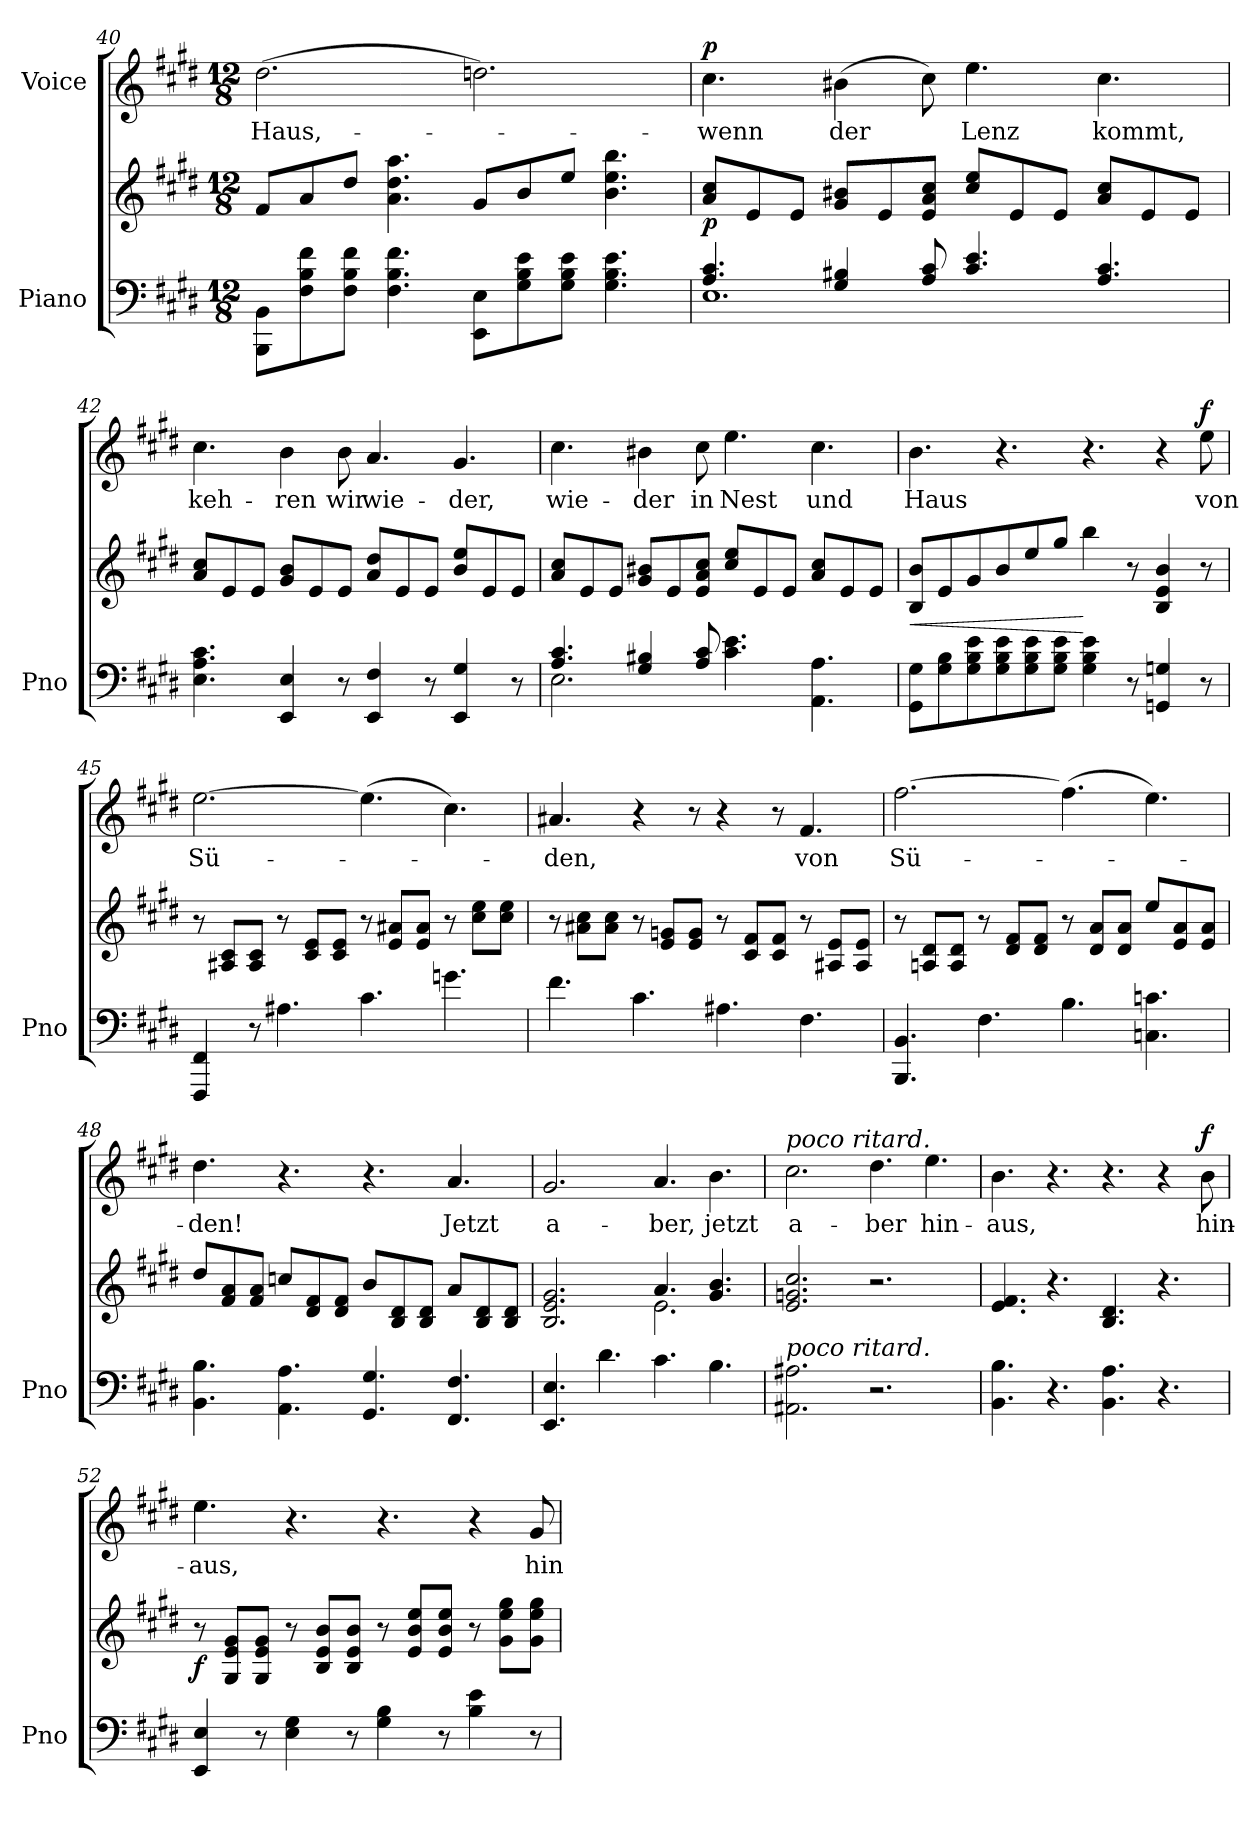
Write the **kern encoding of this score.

**kern	**kern	**dynam	**kern	**text	**dynam
*part2	*part2	*part2	*part1	*part1	*part1
*staff3	*staff2	*staff2/3	*staff1	*staff1	*staff1
*I"Piano	*	*	*I"Voice	*	*
*I'Pno	*	*	*	*	*
*clefF4	*clefG2	*	*clefG2	*	*
*k[f#c#g#d#]	*k[f#c#g#d#]	*	*k[f#c#g#d#]	*	*
*M12/8	*M12/8	*	*M12/8	*	*
=40	=40	=40	=40	=40	=40
!	!	!	!	!LO:LY:b	!
8BBB\ 8BB\L	8f#/L	.	(>2.dd#\	Haus,-	.
8F#\ 8B\ 8f#\	8a/	.	.	.	.
8F#\ 8B\ 8f#\J	8dd#/J	.	.	.	.
4.F#\ 4.B\ 4.f#\	4.a\ 4.dd#\ 4.aa\	.	.	.	.
8EE\ 8E\L	8g#/L	.	2.ddn\)	.	.
8G#\ 8B\ 8e\	8b/	.	.	.	.
8G#\ 8B\ 8e\J	8ee/J	.	.	.	.
4.G#\ 4.B\ 4.e\	4.b\ 4.ee\ 4.bb\	.	.	.	.
=41	=41	=41	=41	=41	=41
*^	*	*	*	*	*
!	!	!	!LO:DY:b	!	!LO:LY:b	!LO:DY:a
4.A/ 4.c#/	1.E	8a/ 8cc#/L	p	4.cc#\	wenn	p
.	.	8e/	.	.	.	.
.	.	8e/J	.	.	.	.
!	!	!	!	!	!LO:LY:b	!
4G#/ 4B#X/	.	8g#/ 8b#X/L	.	(>4b#X\	der	.
.	.	8e/	.	.	.	.
8A/ 8c#/	.	8e/ 8a/ 8cc#/J	.	8cc#\)	.	.
!	!	!	!	!	!LO:LY:b	!
4.c#/ 4.e/	.	8cc#/ 8ee/L	.	4.ee\	Lenz	.
.	.	8e/	.	.	.	.
.	.	8e/J	.	.	.	.
!	!	!	!	!	!LO:LY:b	!
4.A/ 4.c#/	.	8a/ 8cc#/L	.	4.cc#\	kommt,	.
.	.	8e/	.	.	.	.
.	.	8e/J	.	.	.	.
*v	*v	*	*	*	*	*
!!LO:LB:g=z
=42	=42	=42	=42	=42	=42
!	!	!	!	!LO:LY:b	!
4.E\ 4.A\ 4.c#\	8a/ 8cc#/L	.	4.cc#\	keh-	.
.	8e/	.	.	.	.
.	8e/J	.	.	.	.
!	!	!	!	!LO:LY:b	!
4EE/ 4E/	8g#/ 8b/L	.	4b\	-ren	.
.	8e/	.	.	.	.
!	!	!	!	!LO:LY:b	!
8r	8e/J	.	8b\	wir	.
!	!	!	!	!LO:LY:b	!
4EE/ 4F#/	8a/ 8dd#/L	.	4.a/	wie-	.
.	8e/	.	.	.	.
8r	8e/J	.	.	.	.
!	!	!	!	!LO:LY:b	!
4EE/ 4G#/	8b/ 8ee/L	.	4.g#/	-der,	.
.	8e/	.	.	.	.
8r	8e/J	.	.	.	.
=43	=43	=43	=43	=43	=43
*^	*	*	*	*	*
!	!	!	!	!	!LO:LY:b	!
4.A/ 4.c#/	2.E\	8a/ 8cc#/L	.	4.cc#\	wie-	.
.	.	8e/	.	.	.	.
.	.	8e/J	.	.	.	.
!	!	!	!	!	!LO:LY:b	!
4G#/ 4B#X/	.	8g#/ 8b#X/L	.	4b#X\	-der	.
.	.	8e/	.	.	.	.
!	!	!	!	!	!LO:LY:b	!
8A/ 8c#/	.	8e/ 8a/ 8cc#/J	.	8cc#\	in	.
!	!	!	!	!	!LO:LY:b	!
4.c#\ 4.e\	4.rGGyy	8cc#/ 8ee/L	.	4.ee\	Nest	.
.	.	8e/	.	.	.	.
.	.	8e/J	.	.	.	.
!	!	!	!	!	!LO:LY:b	!
4.AA\ 4.A\	4.rGGyy	8a/ 8cc#/L	.	4.cc#\	und	.
.	.	8e/	.	.	.	.
.	.	8e/J	.	.	.	.
*v	*v	*	*	*	*	*
=44	=44	=44	=44	=44	=44
!	!	!LO:HP:b	!	!LO:LY:b	!
8GG#\ 8G#\L	8B/ 8b/L	<	4.b\	Haus	.
8G#\ 8B\	8e/	.	.	.	.
8G#\ 8B\ 8e\	8g#/	.	.	.	.
8G#\ 8B\ 8e\	8b/	.	4.r	.	.
8G#\ 8B\ 8e\	8ee/	.	.	.	.
8G#\ 8B\ 8e\J	8gg#/J	.	.	.	.
4G#\ 4B\ 4e\	4bb\	[	4.r	.	.
8r	8r	.	.	.	.
4GGn/ 4Gn/	4B/ 4e/ 4b/	.	4r	.	.
!	!	!	!	!LO:LY:b	!LO:DY:a
8r	8r	.	8ee\	von	f
!!LO:PB:g=z
=45	=45	=45	=45	=45	=45
!	!	!	!	!LO:LY:b	!
4FFF#/ 4FF#/	8r	.	[2.ee\	Sü-	.
.	8A#X/ 8c#/L	.	.	.	.
8r	8A#/ 8c#/J	.	.	.	.
4.A#X\	8r	.	.	.	.
.	8c#/ 8e/L	.	.	.	.
.	8c#/ 8e/J	.	.	.	.
4.c#\	8r	.	(>4.ee\]	.	.
.	8e/ 8a#X/L	.	.	.	.
.	8e/ 8a#/J	.	.	.	.
4.gn\	8r	.	4.cc#\)	.	.
.	8cc#\ 8ee\L	.	.	.	.
.	8cc#\ 8ee\J	.	.	.	.
=46	=46	=46	=46	=46	=46
!	!	!	!	!LO:LY:b	!
4.f#\	8r	.	4.a#X/	-den,	.
.	8a#X\ 8cc#\L	.	.	.	.
.	8a#\ 8cc#\J	.	.	.	.
4.c#\	8r	.	4r	.	.
.	8e/ 8gn/L	.	.	.	.
.	8e/ 8g/J	.	8r	.	.
4.A#X\	8r	.	4r	.	.
.	8c#/ 8f#/L	.	.	.	.
.	8c#/ 8f#/J	.	8r	.	.
!	!	!	!	!LO:LY:b	!
4.F#\	8r	.	4.f#/	von	.
.	8A#X/ 8e/L	.	.	.	.
.	8A#/ 8e/J	.	.	.	.
=47	=47	=47	=47	=47	=47
!	!	!	!	!LO:LY:b	!
4.BBB/ 4.BB/	8r	.	[2.ff#\	Sü-	.
.	8An/ 8d#/L	.	.	.	.
.	8A/ 8d#/J	.	.	.	.
4.F#\	8r	.	.	.	.
.	8d#/ 8f#/L	.	.	.	.
.	8d#/ 8f#/J	.	.	.	.
4.B\	8r	.	(>4.ff#\]	.	.
.	8d#/ 8a/L	.	.	.	.
.	8d#/ 8a/J	.	.	.	.
4.Cn\ 4.cn\	8ee/L	.	4.ee\)	.	.
.	8e/ 8a/	.	.	.	.
.	8e/ 8a/J	.	.	.	.
=48	=48	=48	=48	=48	=48
!	!	!	!	!LO:LY:b	!
4.BB\ 4.B\	8dd#/L	.	4.dd#\	-den!	.
.	8f#/ 8a/	.	.	.	.
.	8f#/ 8a/J	.	.	.	.
4.AA\ 4.A\	8ccn/L	.	4.r	.	.
.	8d#/ 8f#/	.	.	.	.
.	8d#/ 8f#/J	.	.	.	.
4.GG#/ 4.G#/	8b/L	.	4.r	.	.
.	8B/ 8d#/	.	.	.	.
.	8B/ 8d#/J	.	.	.	.
!	!	!	!	!LO:LY:b	!
4.FF#/ 4.F#/	8a/L	.	4.a/	Jetzt	.
.	8B/ 8d#/	.	.	.	.
.	8B/ 8d#/J	.	.	.	.
!!LO:LB:g=z
=49	=49	=49	=49	=49	=49
*	*^	*	*	*	*
!	!	!	!	!	!LO:LY:b	!
4.EE/ 4.E/	2.B/ 2.e/ 2.g#/	2.rcyy	.	2.g#/	a-	.
4.d#\	.	.	.	.	.	.
!	!	!	!	!	!LO:LY:b	!
4.c#\	4.a/	2.e\	.	4.a/	-ber,	.
!	!	!	!	!	!LO:LY:b	!
4.B\	4.g#/ 4.b/	.	.	4.b\	jetzt	.
*	*v	*v	*	*	*	*
=50	=50	=50	=50	=50	=50
*	*	*	*MM173	*	*
!	!	!	!LO:TX:a:i:t=poco ritard.	!	!
!LO:TX:a:i:t=poco ritard.	!	!	!	!	!
!	!	!	!	!LO:LY:b	!
2.AA#X\ 2.A#X\	2.e/ 2.gn/ 2.cc#/	.	2.cc#\	a-	.
*	*	*	*MM165	*	*
!	!	!	!	!LO:LY:b	!
2.r	2.r	.	4.dd#\	-ber	.
!	!	!	!	!LO:LY:b	!
.	.	.	4.ee\	hin-	.
=51	=51	=51	=51	=51	=51
*	*	*	*MM158	*	*
!	!	!	!	!LO:LY:b	!
4.BB\ 4.B\	4.e/ 4.f#/	.	4.b\	-aus,	.
4.r	4.r	.	4.r	.	.
4.BB\ 4.A\	4.B/ 4.d#/	.	4.r	.	.
4.r	4.r	.	4r	.	.
!	!	!	!	!LO:LY:b	!LO:DY:a
.	.	.	8b\	hin-	f
=52	=52	=52	=52	=52	=52
!	!	!LO:DY:b	!	!LO:LY:b	!
4EE/ 4E/	8r	f	4.ee\	-aus,	.
.	8G#/ 8e/ 8g#/L	.	.	.	.
8r	8G#/ 8e/ 8g#/J	.	.	.	.
4E\ 4G#\	8r	.	4.r	.	.
.	8B/ 8e/ 8b/L	.	.	.	.
8r	8B/ 8e/ 8b/J	.	.	.	.
4G#\ 4B\	8r	.	4.r	.	.
.	8e/ 8b/ 8ee/L	.	.	.	.
8r	8e/ 8b/ 8ee/J	.	.	.	.
4B\ 4e\	8r	.	4r	.	.
.	8g#\ 8ee\ 8gg#\L	.	.	.	.
!	!	!	!	!LO:LY:b	!
8r	8g#\ 8ee\ 8gg#\J	.	8g#/	hin-	.
=	=	=	=	=	=
*-	*-	*-	*-	*-	*-
